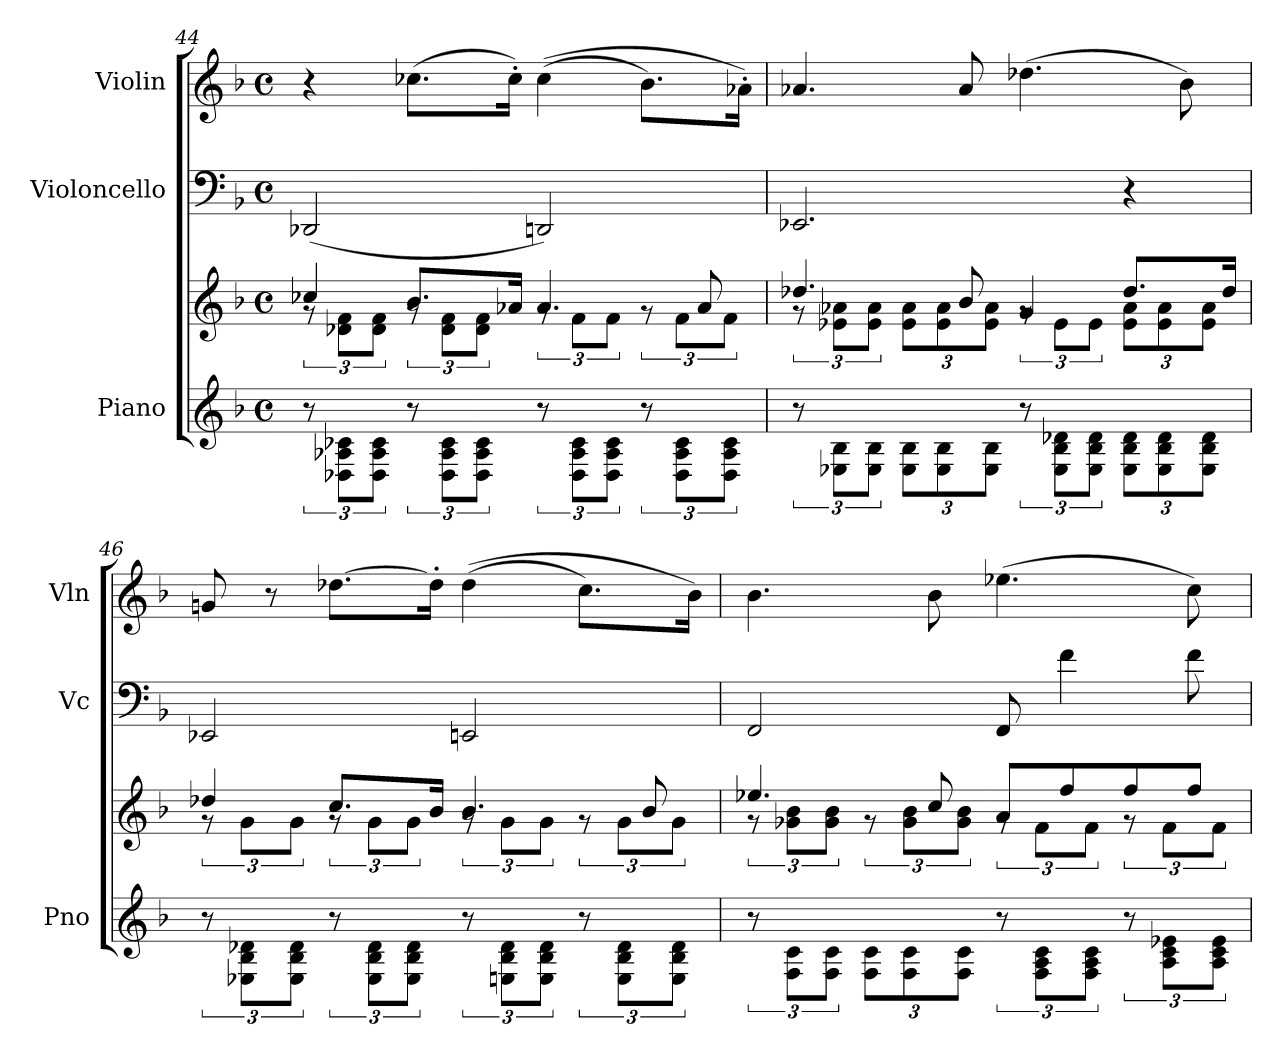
**kern	**kern	**kern	**kern
*part3	*part3	*part2	*part1
*staff4	*staff3	*staff2	*staff1
*I"Piano	*	*I"Violoncello	*I"Violin
*I'Pno	*	*I'Vc	*I'Vln
!!LO:LB:g=z
*clefG2	*clefG2	*clefF4	*clefG2
*k[b-]	*k[b-]	*k[b-]	*k[b-]
*M4/4	*M4/4	*M4/4	*M4/4
*met(c)	*met(c)	*met(c)	*met(c)
=44	=44	=44	=44
*	*^	*	*
12r	4cc-X/	12rg	(<2DD-X/	4r
12D-X\ 12A-X\ 12c-X\L	.	12d-X\ 12f\L	.	.
12D-\ 12A-\ 12c-\J	.	12d-\ 12f\J	.	.
12r	8.b-/L	12rg	.	(>8.cc-X\L
12D-\ 12A-\ 12c-\L	.	12d-\ 12f\L	.	.
12D-\ 12A-\ 12c-\J	.	12d-\ 12f\J	.	.
.	16a-X/Jk	.	.	16cc-'\Jk)
12r	4.a-/	12rg	2DDn/)	(>(>4cc-\
12D-\ 12A-\ 12c-\L	.	12f\L	.	.
12D-\ 12A-\ 12c-\J	.	12f\J	.	.
12r	.	12rg	.	8.b-\L)
12D-\ 12A-\ 12c-\L	.	12f\L	.	.
.	8a-/	.	.	.
12D-\ 12A-\ 12c-\J	.	12f\J	.	.
.	.	.	.	16a-X'\Jk)
=45	=45	=45	=45	=45
12r	4.dd-X/	12rg	2.EE-X/	4.a-X/
12E-X\ 12B-\L	.	12e-X\ 12a-X\L	.	.
12E-\ 12B-\J	.	12e-\ 12a-\J	.	.
*Xbrackettup	*	*Xbrackettup	*	*
12E-\ 12B-\L	.	12e-\ 12a-\L	.	.
12E-\ 12B-\	.	12e-\ 12a-\	.	.
.	8b-/	.	.	8a-/
12E-\ 12B-\J	.	12e-\ 12a-\J	.	.
*brackettup	*	*brackettup	*	*
12r	4g/	12rg	.	(>4.dd-X\
12E-\ 12B-\ 12d-X\L	.	12e-\L	.	.
12E-\ 12B-\ 12d-\J	.	12e-\J	.	.
*Xbrackettup	*	*Xbrackettup	*	*
12E-\ 12B-\ 12d-\L	8.dd-/L	12e-\ 12a-\L	4r	.
12E-\ 12B-\ 12d-\	.	12e-\ 12a-\	.	.
.	.	.	.	8b-\)
12E-\ 12B-\ 12d-\J	.	12e-\ 12a-\J	.	.
.	16dd-/Jk	.	.	.
!!LO:PB:g=z
=46	=46	=46	=46	=46
*brackettup	*	*brackettup	*	*
12r	4dd-X/	12rg	2EE-X/	8gn/
12E-X\ 12B-\ 12d-X\L	.	12g\L	.	.
.	.	.	.	8r
12E-\ 12B-\ 12d-\J	.	12g\J	.	.
12r	8.cc/L	12rg	.	[8.dd-X\L
12E-\ 12B-\ 12d-\L	.	12g\L	.	.
12E-\ 12B-\ 12d-\J	.	12g\J	.	.
.	16b-/Jk	.	.	16dd-'\Jk]
12r	4.b-/	12rg	2EEn/	(>(>4dd-\
12En\ 12B-\ 12d-\L	.	12g\L	.	.
12E\ 12B-\ 12d-\J	.	12g\J	.	.
12r	.	12rg	.	8.cc\L)
12E\ 12B-\ 12d-\L	.	12g\L	.	.
.	8b-/	.	.	.
12E\ 12B-\ 12d-\J	.	12g\J	.	.
.	.	.	.	16b-\Jk)
=47	=47	=47	=47	=47
12r	4.ee-X/	12rg	2FF/	4.b-\
12F\ 12c\L	.	12g-X\ 12b-\L	.	.
12F\ 12c\J	.	12g-\ 12b-\J	.	.
*Xbrackettup	*	*	*	*
12F\ 12c\L	.	12rg	.	.
12F\ 12c\	.	12g-\ 12b-\L	.	.
.	8cc/	.	.	8b-\
12F\ 12c\J	.	12g-\ 12b-\J	.	.
*brackettup	*	*	*	*
12r	8a/L	12rg	8FF/	(>4.ee-X\
12F\ 12A\ 12c\L	.	12f\L	.	.
.	8ff/	.	4f\	.
12F\ 12A\ 12c\J	.	12f\J	.	.
12r	8ff/	12rg	.	.
12A\ 12c\ 12e-X\L	.	12f\L	.	.
.	8ff/J	.	8f\	8cc\)
12A\ 12c\ 12e-\J	.	12f\J	.	.
*	*v	*v	*	*
=	=	=	=
*-	*-	*-	*-
